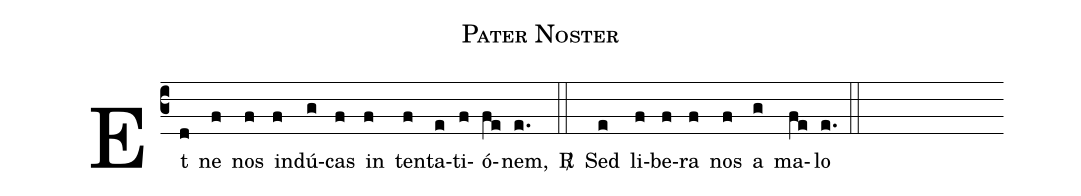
name:Pater Noster;
%%
(c3) Et(d) ne(f) nos(f) in(f)dú(g)cas(f)
in(f) ten(f)ta(e)ti(f)ó(fe)nem,(e.) <sp>R/</sp>(::)
Sed(e) li(f)be(f)ra(f) nos(f) a(g) ma(fe)lo(e.) (::)
